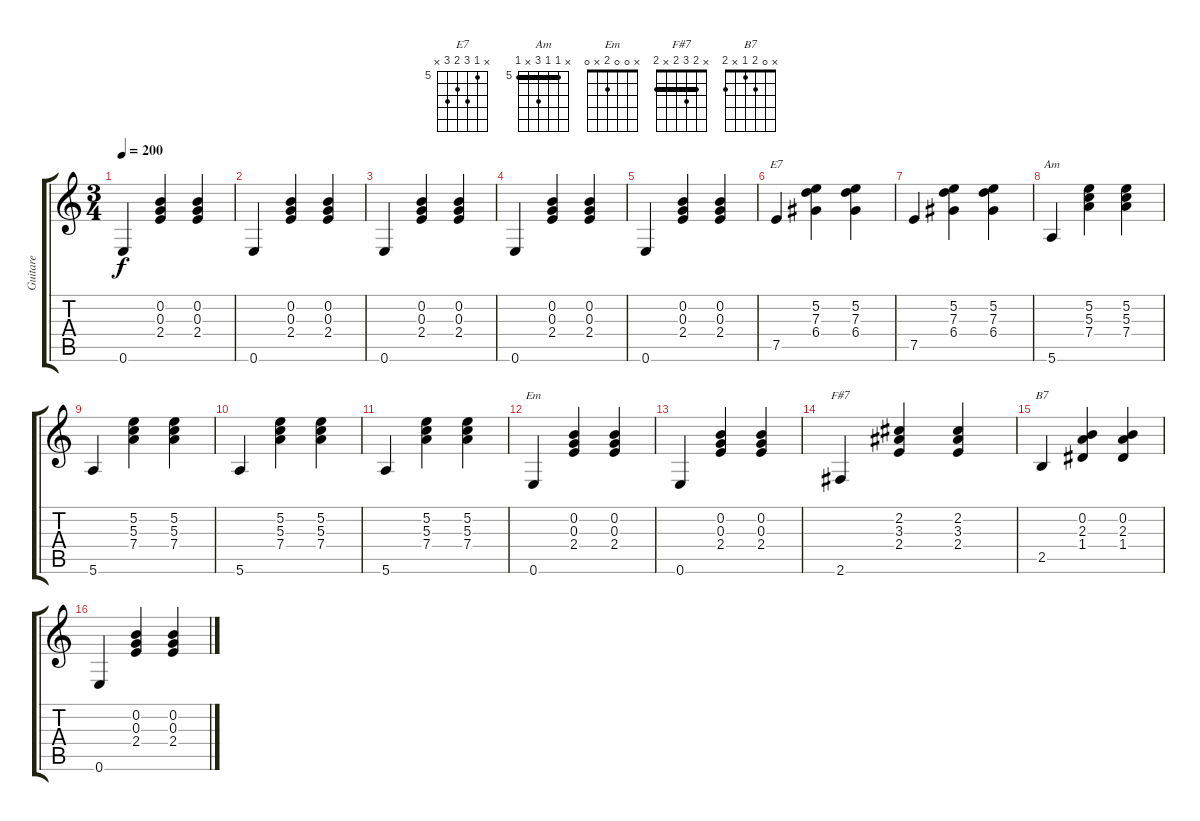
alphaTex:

\track ("Guitare" "Guitare") {instrument acousticguitarnylon}
\staff {score tabs}
\tuning (E4 B3 G3 D3 A2 E2) {hide}
\chord ("E7" x 5 7 6 7 x) {firstfret 5}
\chord ("Am" x 5 5 7 x 5) {firstfret 5 barre 5}
\chord ("Em" x 0 0 2 x 0)
\chord ("F#7" x 2 3 2 x 2) {barre 2}
\chord ("B7" x 0 2 1 x 2)
\ts (3 4)
\tempo 200
\clef g2
\ks c
0.6.4{dy f} (0.2 0.3 2.4).4 (0.2 0.3 2.4).4 |
0.6.4 (0.2 0.3 2.4).4 (0.2 0.3 2.4).4 |
0.6.4 (0.2 0.3 2.4).4 (0.2 0.3 2.4).4 |
0.6.4 (0.2 0.3 2.4).4 (0.2 0.3 2.4).4 |
0.6.4 (0.2 0.3 2.4).4 (0.2 0.3 2.4).4 |
7.5.4{ch "E7"} (5.2 7.3 6.4).4 (5.2 7.3 6.4).4 |
7.5.4 (5.2 7.3 6.4).4 (5.2 7.3 6.4).4 |
5.6.4{ch "Am"} (5.2 5.3 7.4).4 (5.2 5.3 7.4).4 |
5.6.4 (5.2 5.3 7.4).4 (5.2 5.3 7.4).4 |
5.6.4 (5.2 5.3 7.4).4 (5.2 5.3 7.4).4 |
5.6.4 (5.2 5.3 7.4).4 (5.2 5.3 7.4).4 |
0.6.4{ch "Em"} (0.2 0.3 2.4).4 (0.2 0.3 2.4).4 |
0.6.4 (0.2 0.3 2.4).4 (0.2 0.3 2.4).4 |
2.6.4{ch "F#7"} (2.2 3.3 2.4).4 (2.2 3.3 2.4).4 |
2.5.4{ch "B7"} (0.2 2.3 1.4).4 (0.2 2.3 1.4).4 |
0.6.4 (0.2 0.3 2.4).4 (0.2 0.3 2.4).4
